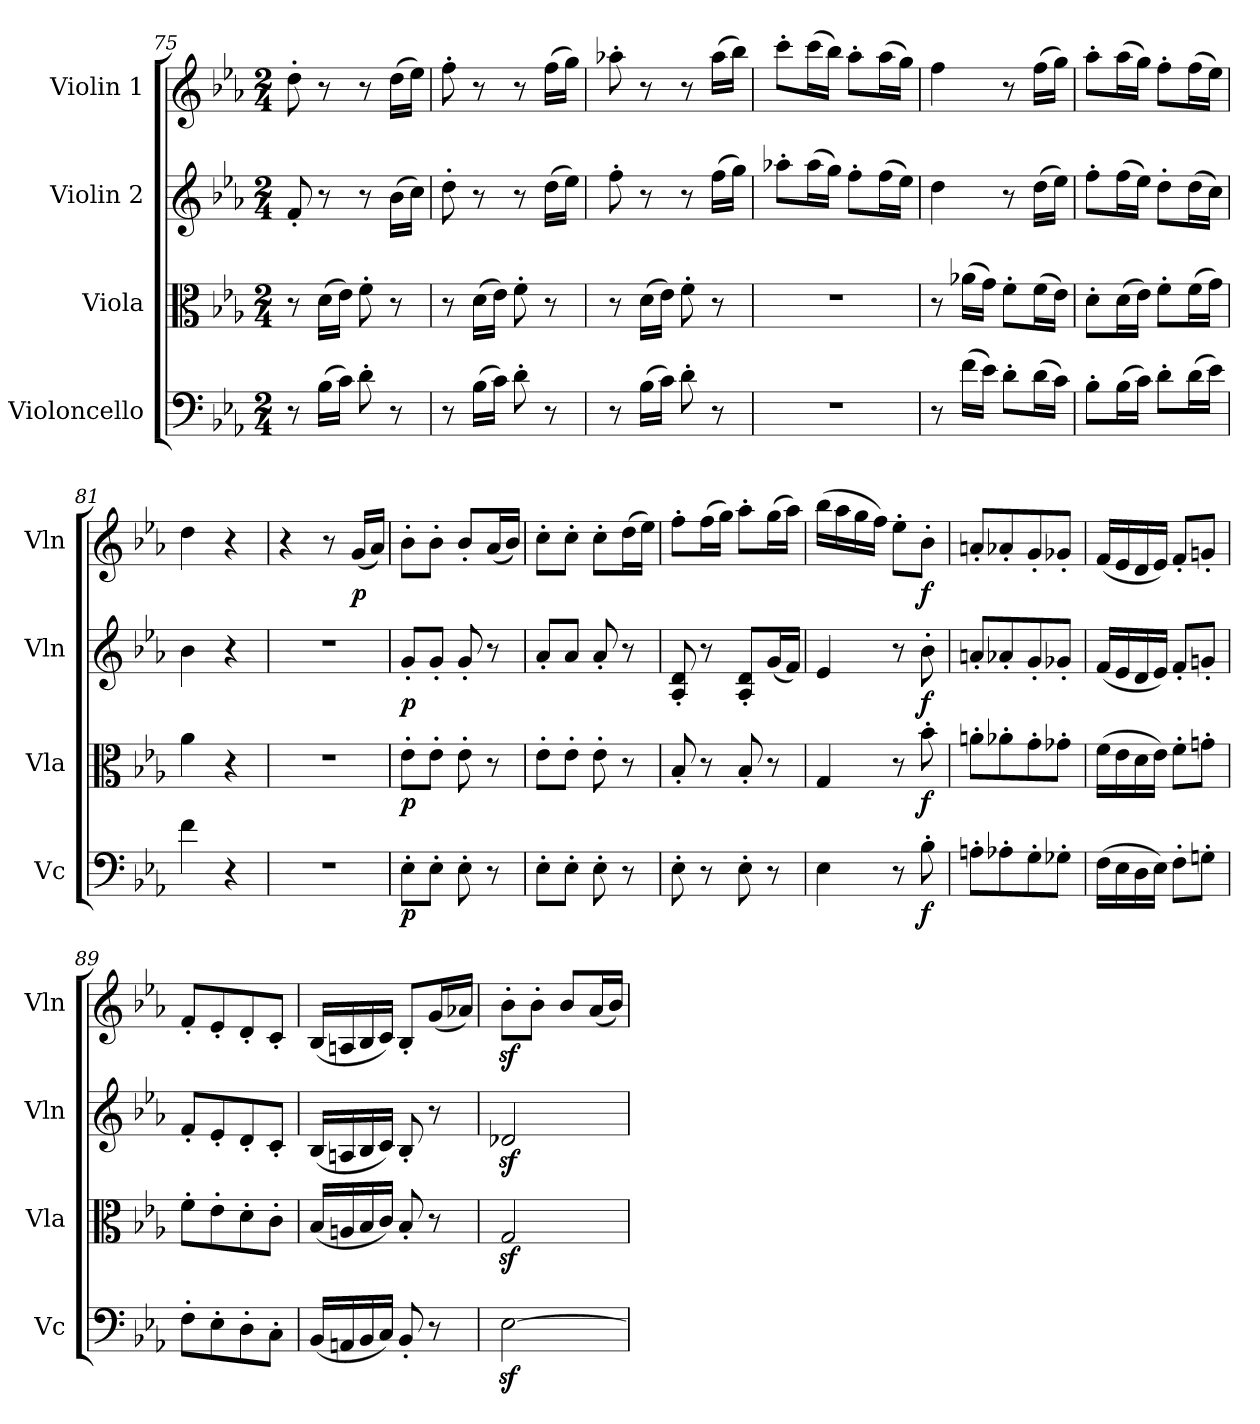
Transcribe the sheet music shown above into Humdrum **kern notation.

**kern	**dynam	**kern	**dynam	**kern	**dynam	**kern	**dynam
*part4	*part4	*part3	*part3	*part2	*part2	*part1	*part1
*staff4	*staff4	*staff3	*staff3	*staff2	*staff2	*staff1	*staff1
*I"Violoncello	*	*I"Viola	*	*I"Violin 2	*	*I"Violin 1	*
*I'Vc	*	*I'Vla	*	*I'Vln	*	*I'Vln	*
!!LO:LB:g=z
*clefF4	*	*clefC3	*	*clefG2	*	*clefG2	*
*k[b-e-a-]	*	*k[b-e-a-]	*	*k[b-e-a-]	*	*k[b-e-a-]	*
*M2/4	*	*M2/4	*	*M2/4	*	*M2/4	*
=75	=75	=75	=75	=75	=75	=75	=75
8r	.	8r	.	8f'/	.	8dd'\	.
(16B-\LL	.	(16d\LL	.	8r	.	8r	.
16c\JJ)	.	16e-\JJ)	.	.	.	.	.
8d'\	.	8f'\	.	8r	.	8r	.
8r	.	8r	.	(16b-\LL	.	(16dd\LL	.
.	.	.	.	16cc\JJ)	.	16ee-\JJ)	.
!!LO:LB:g=z
=76	=76	=76	=76	=76	=76	=76	=76
8r	.	8r	.	8dd'\	.	8ff'\	.
(16B-\LL	.	(16d\LL	.	8r	.	8r	.
16c\JJ)	.	16e-\JJ)	.	.	.	.	.
8d'\	.	8f'\	.	8r	.	8r	.
8r	.	8r	.	(16dd\LL	.	(16ff\LL	.
.	.	.	.	16ee-\JJ)	.	16gg\JJ)	.
=77	=77	=77	=77	=77	=77	=77	=77
8r	.	8r	.	8ff'\	.	8aa-X'\	.
(16B-\LL	.	(16d\LL	.	8r	.	8r	.
16c\JJ)	.	16e-\JJ)	.	.	.	.	.
8d'\	.	8f'\	.	8r	.	8r	.
8r	.	8r	.	(16ff\LL	.	(16aa-\LL	.
.	.	.	.	16gg\JJ)	.	16bb-\JJ)	.
=78	=78	=78	=78	=78	=78	=78	=78
2r	.	2r	.	8aa-X'\L	.	8ccc'\L	.
.	.	.	.	(16aa-\L	.	(16ccc\L	.
.	.	.	.	16gg\JJ)	.	16bb-\JJ)	.
.	.	.	.	8ff'\L	.	8aa-'\L	.
.	.	.	.	(16ff\L	.	(16aa-\L	.
.	.	.	.	16ee-\JJ)	.	16gg\JJ)	.
=79	=79	=79	=79	=79	=79	=79	=79
8r	.	8r	.	4dd\	.	4ff\	.
(16f\LL	.	(16a-X\LL	.	.	.	.	.
16e-\JJ)	.	16g\JJ)	.	.	.	.	.
8d'\L	.	8f'\L	.	8r	.	8r	.
(16d\L	.	(16f\L	.	(16dd\LL	.	(16ff\LL	.
16c\JJ)	.	16e-\JJ)	.	16ee-\JJ)	.	16gg\JJ)	.
=80	=80	=80	=80	=80	=80	=80	=80
8B-'\L	.	8d'\L	.	8ff'\L	.	8aa-'\L	.
(16B-\L	.	(16d\L	.	(16ff\L	.	(16aa-\L	.
16c\JJ)	.	16e-\JJ)	.	16ee-\JJ)	.	16gg\JJ)	.
8d'\L	.	8f'\L	.	8dd'\L	.	8ff'\L	.
(16d\L	.	(16f\L	.	(16dd\L	.	(16ff\L	.
16e-\JJ)	.	16g\JJ)	.	16cc\JJ)	.	16ee-\JJ)	.
=81	=81	=81	=81	=81	=81	=81	=81
4f\	.	4a-\	.	4b-\	.	4dd\	.
4r	.	4r	.	4r	.	4r	.
=82	=82	=82	=82	=82	=82	=82	=82
2r	.	2r	.	2r	.	4r	.
.	.	.	.	.	.	8r	.
!	!	!	!	!	!	!	!LO:DY:b
.	.	.	.	.	.	(16g/LL	p
.	.	.	.	.	.	16a-/JJ)	.
!!LO:LB:g=z
=83	=83	=83	=83	=83	=83	=83	=83
!	!LO:DY:b	!	!LO:DY:b	!	!LO:DY:b	!	!
8E-'\L	p	8e-'\L	p	8g'/L	p	8b-'\L	.
8E-'\J	.	8e-'\J	.	8g'/J	.	8b-'\J	.
8E-'\	.	8e-'\	.	8g'/	.	8b-'/L	.
8r	.	8r	.	8r	.	(16a-/L	.
.	.	.	.	.	.	16b-/JJ)	.
=84	=84	=84	=84	=84	=84	=84	=84
8E-'\L	.	8e-'\L	.	8a-'/L	.	8cc'\L	.
8E-'\J	.	8e-'\J	.	8a-/J	.	8cc'\J	.
8E-'\	.	8e-'\	.	8a-'/	.	8cc'\L	.
8r	.	8r	.	8r	.	(16dd\L	.
.	.	.	.	.	.	16ee-\JJ)	.
=85	=85	=85	=85	=85	=85	=85	=85
8E-'\	.	8B-'/	.	8A-/' 8d/'	.	8ff'\L	.
8r	.	8r	.	8r	.	(16ff\L	.
.	.	.	.	.	.	16gg\JJ)	.
8E-'\	.	8B-'/	.	8A-/' 8d/'L	.	8aa-'\L	.
8r	.	8r	.	(16g/L	.	(16gg\L	.
.	.	.	.	16f/JJ)	.	16aa-\JJ)	.
=86	=86	=86	=86	=86	=86	=86	=86
4E-\	.	4G/	.	4e-/	.	(16bb-\LL	.
.	.	.	.	.	.	16aa-\	.
.	.	.	.	.	.	16gg\	.
.	.	.	.	.	.	16ff\JJ)	.
8r	.	8r	.	8r	.	8ee-'\L	.
!	!LO:DY:b	!	!LO:DY:b	!	!LO:DY:b	!	!LO:DY:b
8B-'\	f	8b-'\	f	8b-'\	f	8b-'\J	f
=87	=87	=87	=87	=87	=87	=87	=87
8An'\L	.	8an'\L	.	8an'/L	.	8an'/L	.
8A-X'\	.	8a-X'\	.	8a-X'/	.	8a-X'/	.
8G'\	.	8g'\	.	8g'/	.	8g'/	.
8G-X'\J	.	8g-X'\J	.	8g-X'/J	.	8g-X'/J	.
=88	=88	=88	=88	=88	=88	=88	=88
(16F\LL	.	(16f\LL	.	(16f/LL	.	(16f/LL	.
16E-\	.	16e-\	.	16e-/	.	16e-/	.
16D\	.	16d\	.	16d/	.	16d/	.
16E-\JJ)	.	16e-\JJ)	.	16e-/JJ)	.	16e-/JJ)	.
8F'\L	.	8f'\L	.	8f'/L	.	8f'/L	.
8Gn'\J	.	8gn'\J	.	8gn'/J	.	8gn'/J	.
=89	=89	=89	=89	=89	=89	=89	=89
8F'\L	.	8f'\L	.	8f'/L	.	8f'/L	.
8E-'\	.	8e-'\	.	8e-'/	.	8e-'/	.
8D'\	.	8d'\	.	8d'/	.	8d'/	.
8C'\J	.	8c'\J	.	8c'/J	.	8c'/J	.
!!LO:PB:g=z
=90	=90	=90	=90	=90	=90	=90	=90
(16BB-/LL	.	(16B-/LL	.	(16B-/LL	.	(16B-/LL	.
16AAn/	.	16An/	.	16An/	.	16An/	.
16BB-/	.	16B-/	.	16B-/	.	16B-/	.
16C/JJ)	.	16c/JJ)	.	16c/JJ)	.	16c/JJ)	.
8BB-'/	.	8B-'/	.	8B-'/	.	8B-'/L	.
8r	.	8r	.	8r	.	(16g/L	.
.	.	.	.	.	.	16a-X/JJ)	.
=91	=91	=91	=91	=91	=91	=91	=91
[2E-z<\	.	2Gz</	.	2d-Xz</	.	8b-z<'\L	.
.	.	.	.	.	.	8b-'\J	.
.	.	.	.	.	.	8b-/L	.
.	.	.	.	.	.	(16a-/L	.
.	.	.	.	.	.	16b-/JJ)	.
=	=	=	=	=	=	=	=
*-	*-	*-	*-	*-	*-	*-	*-
